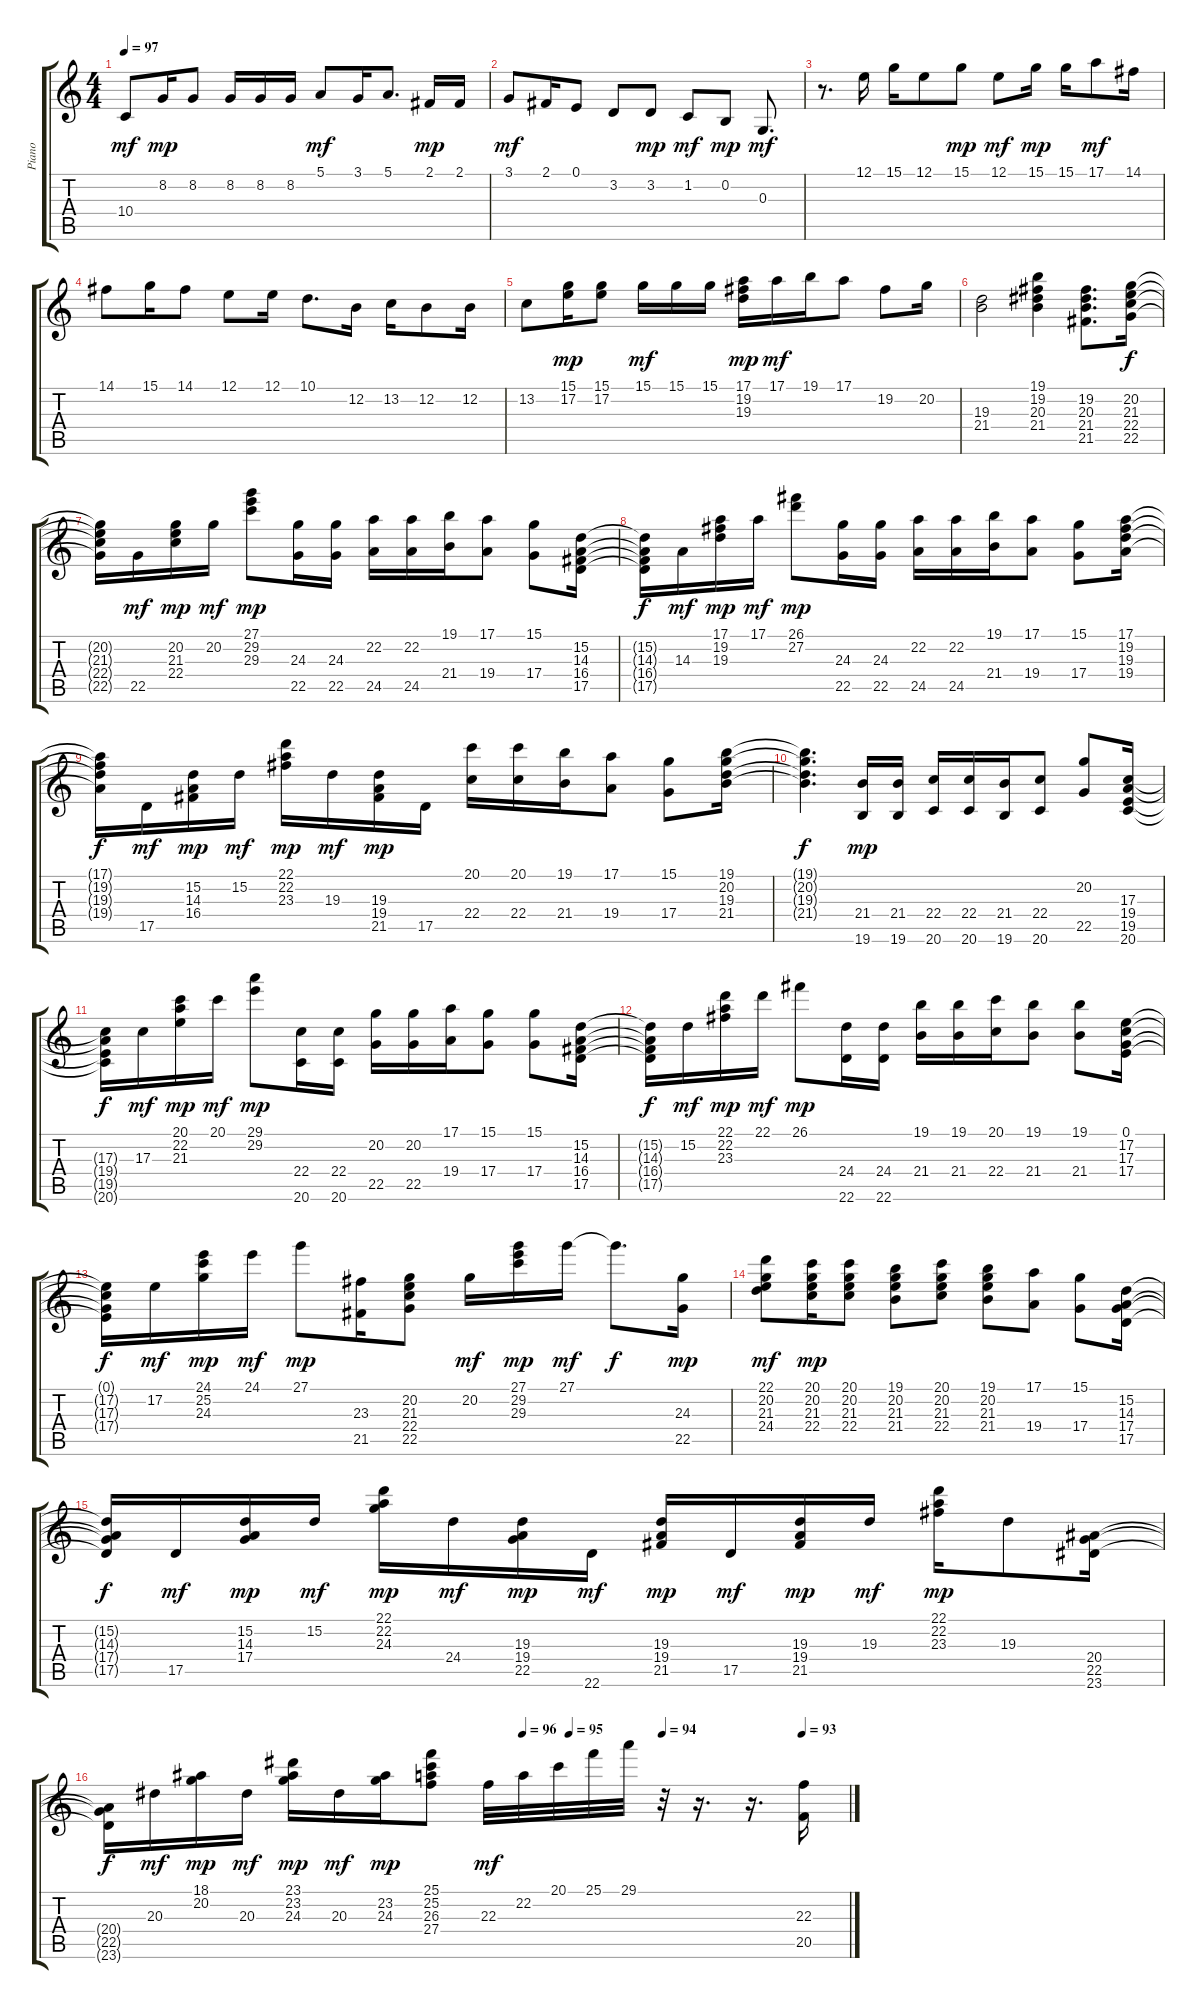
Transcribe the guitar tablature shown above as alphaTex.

\track ("Piano" "Piano") {instrument acousticgrandpiano}
\staff {score tabs}
\tuning (E4 B3 G3 D3 A2 E2) {hide}
\ts (4 4)
\tempo 97
\clef g2
\ks c
10.4.8{dy mf} 8.2.16{dy mp} 8.2.8 8.2.16 8.2.16 8.2.16 5.1.8{dy mf} 3.1.16 5.1.8{d} 2.1.16{dy mp} 2.1.16 |
3.1.8{dy mf} 2.1.16 0.1.8 3.2.8 3.2.8{dy mp} 1.2.8{dy mf} 0.2.8{dy mp} 0.3.8{d dy mf} |
r.8{d} 12.1.16 15.1.16 12.1.8 15.1.8{dy mp} 12.1.8{dy mf} 15.1.16{dy mp} 15.1.16 17.1.8{dy mf} 14.1.16 |
14.1.8 15.1.16 14.1.8 12.1.8 12.1.16 10.1.8{d} 12.2.16 13.2.16 12.2.8 12.2.16 |
13.2.8 (15.1 17.2).16{dy mp} (15.1 17.2).8 15.1.16{dy mf} 15.1.16 15.1.16 (17.1 19.2 19.3).16{dy mp} 17.1.16{dy mf} 19.1.16 17.1.8 19.2.8 20.2.16 |
(19.3 21.4).2 (19.1 19.2 20.3 21.4).4 (19.2 20.3 21.4 21.5).8{d} (20.2 21.3 22.4 22.5).16{dy f} |
(20.2{t} 21.3{t} 22.4{t} 22.5{t}).16 22.5.16{dy mf} (20.2 21.3 22.4).16{dy mp} 20.2.16{dy mf} (27.1 29.2 29.3).8{dy mp} (24.3 22.5).16 (24.3 22.5).16 (22.2 24.5).16 (22.2 24.5).16 (19.1 21.4).16 (17.1 19.4).8 (15.1 17.4).8 (15.2 14.3 16.4 17.5).16 |
(15.2{t} 14.3{t} 16.4{t} 17.5{t}).16{dy f} 14.3.16{dy mf} (17.1 19.2 19.3).16{dy mp} 17.1.16{dy mf} (26.1 27.2).8{dy mp} (24.3 22.5).16 (24.3 22.5).16 (22.2 24.5).16 (22.2 24.5).16 (19.1 21.4).16 (17.1 19.4).8 (15.1 17.4).8 (17.1 19.2 19.3 19.4).16 |
(17.1{t} 19.2{t} 19.3{t} 19.4{t}).16{dy f} 17.5.16{dy mf} (15.2 14.3 16.4).16{dy mp} 15.2.16{dy mf} (22.1 22.2 23.3).16{dy mp} 19.3.16{dy mf} (19.3 19.4 21.5).16{dy mp} 17.5.16 (20.1 22.4).16 (20.1 22.4).16 (19.1 21.4).16 (17.1 19.4).8 (15.1 17.4).8 (19.1 20.2 19.3 21.4).16 |
(19.1{t} 20.2{t} 19.3{t} 21.4{t}).4{d dy f} (21.4 19.6).16{dy mp} (21.4 19.6).16 (22.4 20.6).16 (22.4 20.6).16 (21.4 19.6).16 (22.4 20.6).8 (20.2 22.5).8 (17.3 19.4 19.5 20.6).16 |
(17.3{t} 19.4{t} 19.5{t} 20.6{t}).16{dy f} 17.3.16{dy mf} (20.1 22.2 21.3).16{dy mp} 20.1.16{dy mf} (29.1 29.2).8{dy mp} (22.4 20.6).16 (22.4 20.6).16 (20.2 22.5).16 (20.2 22.5).16 (17.1 19.4).16 (15.1 17.4).8 (15.1 17.4).8 (15.2 14.3 16.4 17.5).16 |
(15.2{t} 14.3{t} 16.4{t} 17.5{t}).16{dy f} 15.2.16{dy mf} (22.1 22.2 23.3).16{dy mp} 22.1.16{dy mf} 26.1.8{dy mp} (24.4 22.6).16 (24.4 22.6).16 (19.1 21.4).16 (19.1 21.4).16 (20.1 22.4).16 (19.1 21.4).8 (19.1 21.4).8 (0.1 17.2 17.3 17.4).16 |
(0.1{t} 17.2{t} 17.3{t} 17.4{t}).16{dy f} 17.2.16{dy mf} (24.1 25.2 24.3).16{dy mp} 24.1.16{dy mf} 27.1.8{dy mp} (23.3 21.5).16 (20.2 21.3 22.4 22.5).8 20.2.16{dy mf} (27.1 29.2 29.3).16{dy mp} 27.1.16{dy mf} 27.1{t}.8{d dy f} (24.3 22.5).16{dy mp} |
(22.1 20.2 21.3 24.4).8{dy mf} (20.1 20.2 21.3 22.4).16{dy mp} (20.1 20.2 21.3 22.4).8 (19.1 20.2 21.3 21.4).8 (20.1 20.2 21.3 22.4).8 (19.1 20.2 21.3 21.4).8 (17.1 19.4).8 (15.1 17.4).8 (15.2 14.3 17.4 17.5).16 |
(15.2{t} 14.3{t} 17.4{t} 17.5{t}).16{dy f} 17.5.16{dy mf} (15.2 14.3 17.4).16{dy mp} 15.2.16{dy mf} (22.1 22.2 24.3).16{dy mp} 24.4.16{dy mf} (19.3 19.4 22.5).16{dy mp} 22.6.16{dy mf} (19.3 19.4 21.5).16{dy mp} 17.5.16{dy mf} (19.3 19.4 21.5).16{dy mp} 19.3.16{dy mf} (22.1 22.2 23.3).16{dy mp} 19.3.8 (20.4 22.5 23.6).16 |
\tempo (96 0.5625)
\tempo (95 0.625)
\tempo (94 0.75)
\tempo (93 0.9375)
(20.4{t} 22.5{t} 23.6{t}).16{dy f} 20.3.16{dy mf} (18.1 20.2).16{dy mp} 20.3.16{dy mf} (23.1 23.2 24.3).16{dy mp} 20.3.16{dy mf} (23.2 24.3).16{dy mp} (25.1 25.2 26.3 27.4).8 22.3.32{dy mf} 22.2.32 20.1.32 25.1.32 29.1.32 r.32 r.16{d} r.16{d} (22.3 20.5).16
